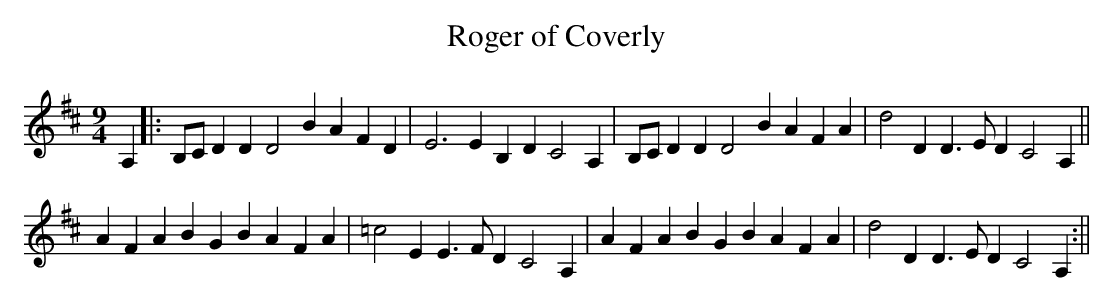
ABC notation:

X:1
T:Roger of Coverly
M:9/4
L:1/8
K:D
A,2|:B,C D2 D2 D4 B2 A2F2D2|E6 E2B,2D2 C4A,2|B,CD2D2 D4B2 A2F2A2|d4D2 D3ED2 C4A,2||
A2F2A2 B2G2B2 A2F2A2|=c4E2 E3FD2 C4A,2|A2F2A2 B2G2B2 A2F2A2|d4D2 D3ED2 C4A,2:||
